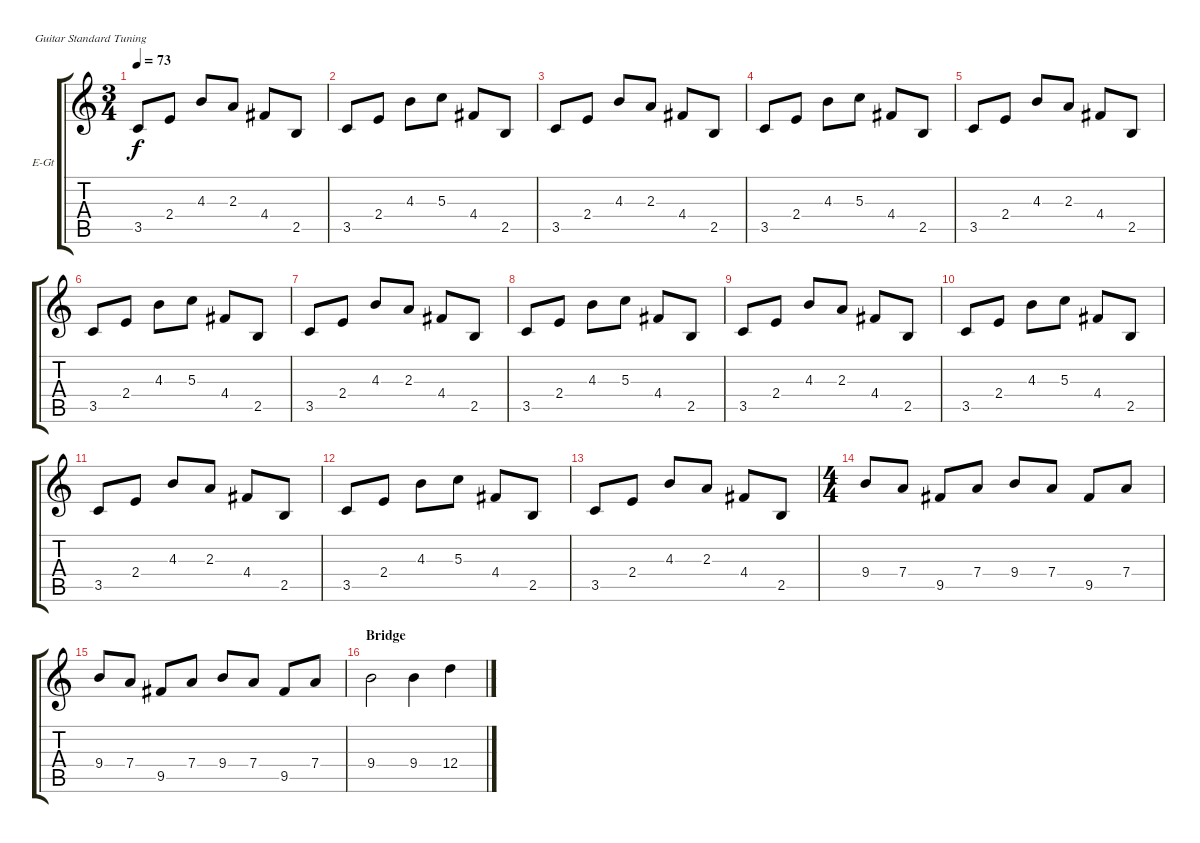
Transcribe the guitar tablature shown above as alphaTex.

\defaultSystemsLayout 4
\bracketExtendMode groupsimilarinstruments
\firstSystemTrackNameOrientation horizontal
\otherSystemsTrackNameOrientation horizontal
\track ("Electric Guitar" "E-Gt") {instrument overdrivenguitar}
\staff {score tabs}
\tuning (E4 B3 G3 D3 A2 E2)
\ts (3 4)
\tempo 73
\clef g2
\scale
0.333333
\ks c
3.5.8{dy f} 2.4.8 4.3.8 2.3.8 4.4.8 2.5.8 |
\scale
0.333333 3.5.8 2.4.8 4.3.8 5.3.8 4.4.8 2.5.8 |
\scale
0.333333 3.5.8 2.4.8 4.3.8 2.3.8 4.4.8 2.5.8 |
\scale
0.333333 3.5.8 2.4.8 4.3.8 5.3.8 4.4.8 2.5.8 |
\scale
0.333333 3.5.8 2.4.8 4.3.8 2.3.8 4.4.8 2.5.8 |
\scale
0.333333 3.5.8 2.4.8 4.3.8 5.3.8 4.4.8 2.5.8 |
\scale
0.333333 3.5.8 2.4.8 4.3.8 2.3.8 4.4.8 2.5.8 |
\scale
0.333333 3.5.8 2.4.8 4.3.8 5.3.8 4.4.8 2.5.8 |
\scale
0.333333 3.5.8 2.4.8 4.3.8 2.3.8 4.4.8 2.5.8 |
\scale
0.333333 3.5.8 2.4.8 4.3.8 5.3.8 4.4.8 2.5.8 |
\scale
0.333333 3.5.8 2.4.8 4.3.8 2.3.8 4.4.8 2.5.8 |
\scale
0.333333 3.5.8 2.4.8 4.3.8 5.3.8 4.4.8 2.5.8 |
3.5.8 2.4.8 4.3.8 2.3.8 4.4.8 2.5.8 |
\ts (4 4)
9.4.8 7.4.8 9.5.8 7.4.8 9.4.8 7.4.8 9.5.8 7.4.8 |
9.4.8 7.4.8 9.5.8 7.4.8 9.4.8 7.4.8 9.5.8 7.4.8 |
\section ("" "Bridge")
9.4.2 9.4.4 12.4.4
